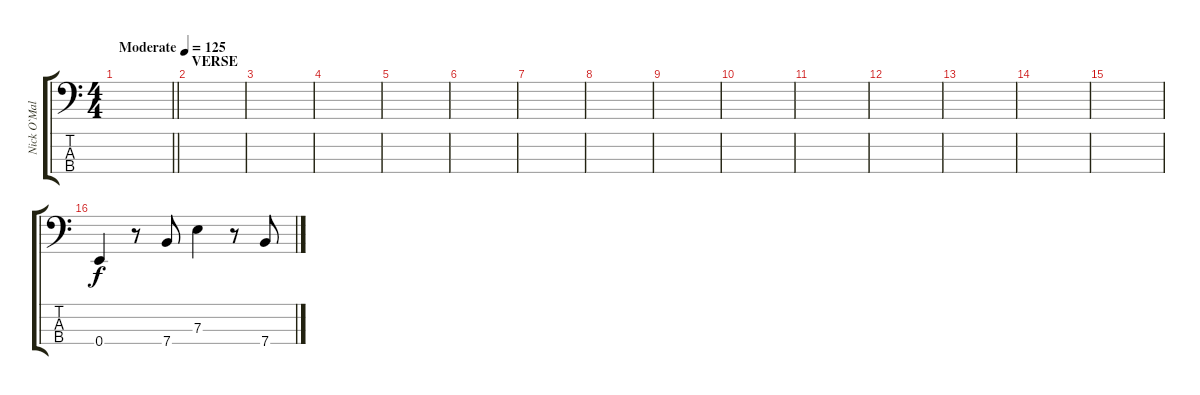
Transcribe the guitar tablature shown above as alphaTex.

\track ("Nick O`Malley" "Nick O`Mal") {instrument electricbasspick}
\staff {score tabs}
\tuning (G2 D2 A1 E1) {hide}
\ts (4 4)
\tempo (125 "Moderate")
\clef f4
\barLineRight lightlight
\ks c
|
\section ("" "VERSE")
|
|
|
|
|
|
|
|
|
|
|
|
|
|
0.4.4 r.8 7.4.8 7.3.4 r.8 7.4.8
